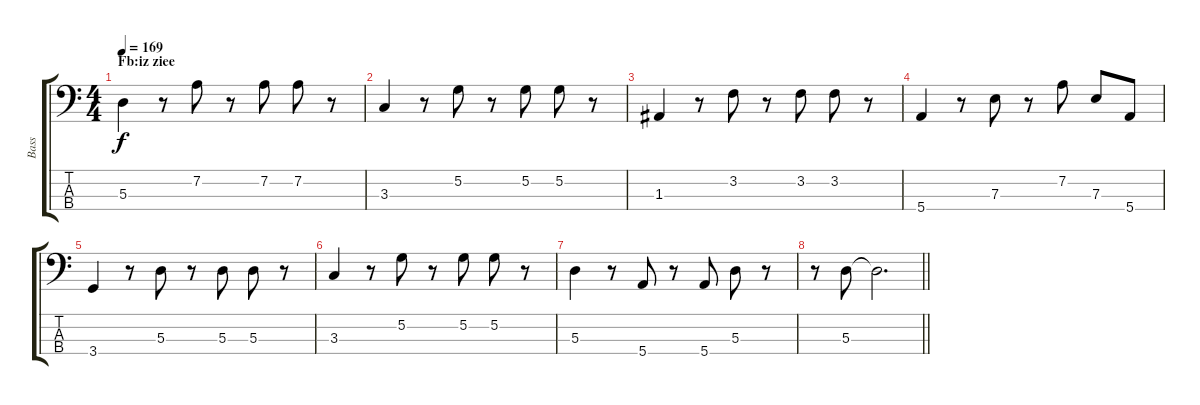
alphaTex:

\track ("Bass" "Bass") {instrument electricbassfinger}
\staff {score tabs}
\tuning (G2 D2 A1 E1) {hide}
\ts (4 4)
\section ("" "Fb:iz ziee")
\tempo 169
\clef f4
\ks c
5.3.4{dy f} r.8 7.2.8 r.8 7.2.8 7.2.8 r.8 |
3.3.4 r.8 5.2.8 r.8 5.2.8 5.2.8 r.8 |
1.3.4 r.8 3.2.8 r.8 3.2.8 3.2.8 r.8 |
5.4.4 r.8 7.3.8 r.8 7.2.8 7.3.8 5.4.8 |
3.4.4 r.8 5.3.8 r.8 5.3.8 5.3.8 r.8 |
3.3.4 r.8 5.2.8 r.8 5.2.8 5.2.8 r.8 |
5.3.4 r.8 5.4.8 r.8 5.4.8 5.3.8 r.8 |
\barLineRight lightlight
r.8 5.3.8 5.3{t}.2{d}
